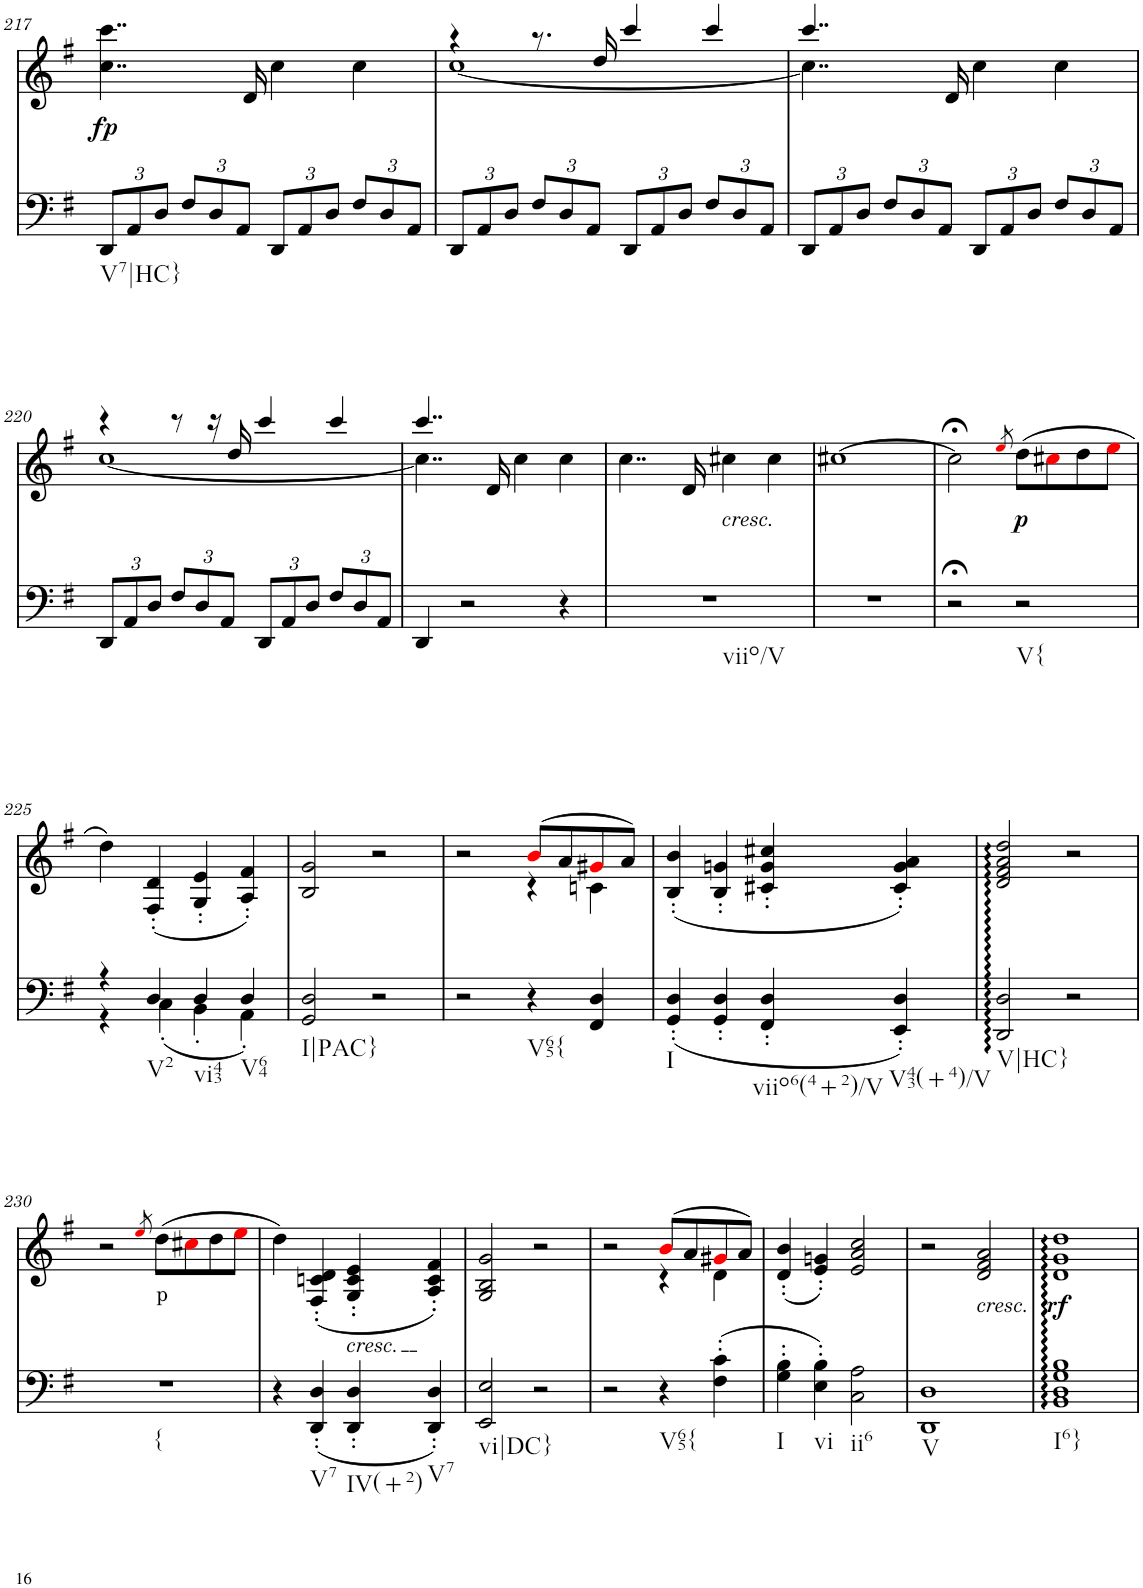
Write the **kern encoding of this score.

**kern	**kern	**text	**dynam
*part2	*part1	*part1	*part1
*staff2	*staff1	*staff1	*staff1
*I"piano	*I"piano	*	*
*I'Pno	*I'Pno	*	*
!!LO:PB:g=z
*clefF4	*clefF4	*	*
*k[f#]	*k[f#]	*	*
*G:	*G:	*	*
*M2/2	*M2/2	*	*
*met(c|)	*met(c|)	*	*
*Xbrackettup	*	*	*
=217	=217	=217	=217
!LO:TX:b:t=V7|HC}	!	!	!
!	!	!LO:LY:b	!LO:DY:b
12DD/L	4..cc\ 4..ccc\	fp	fp
12AA/	.	.	.
12D/J	.	.	.
12F#/L	.	.	.
12D/	.	.	.
12AA/J	.	.	.
.	16d/	.	.
12DD/L	4cc\	.	.
12AA/	.	.	.
12D/J	.	.	.
12F#/L	4cc\	.	.
12D/	.	.	.
12AA/J	.	.	.
=218	=218	=218	=218
*	*^	*	*
12DD/L	4r	[1cc	.	.
12AA/	.	.	.	.
12D/J	.	.	.	.
12F#/L	8.r	.	.	.
12D/	.	.	.	.
12AA/J	.	.	.	.
.	16dd/	.	.	.
12DD/L	4ccc/	.	.	.
12AA/	.	.	.	.
12D/J	.	.	.	.
12F#/L	4ccc/	.	.	.
12D/	.	.	.	.
12AA/J	.	.	.	.
=219	=219	=219	=219	=219
12DD/L	4..ccc/	4..cc\]	.	.
12AA/	.	.	.	.
12D/J	.	.	.	.
12F#/L	.	.	.	.
12D/	.	.	.	.
12AA/J	.	.	.	.
.	2ryy	16d/	.	.
12DD/L	.	4cc\	.	.
12AA/	.	.	.	.
12D/J	.	.	.	.
12F#/L	.	4cc\	.	.
12D/	.	.	.	.
12AA/J	.	.	.	.
.	16ryy	.	.	.
!!LO:LB:g=z	!!
=220	=220	=220	=220	=220
12DD/L	4r	[1cc	.	.
12AA/	.	.	.	.
12D/J	.	.	.	.
12F#/L	8r	.	.	.
12D/	.	.	.	.
.	16r	.	.	.
12AA/J	.	.	.	.
.	16dd/	.	.	.
12DD/L	4ccc/	.	.	.
12AA/	.	.	.	.
12D/J	.	.	.	.
12F#/L	4ccc/	.	.	.
12D/	.	.	.	.
12AA/J	.	.	.	.
=221	=221	=221	=221	=221
4DD/	4..ccc/	4..cc\]	.	.
2r	.	.	.	.
.	2ryy	16d/	.	.
.	.	4cc\	.	.
4r	.	4cc\	.	.
.	16ryy	.	.	.
*	*v	*v	*	*
=222	=222	=222	=222
!LO:TX:b:t=viio/V	!	!	!
1r	4..cc\	.	.
!	!	!LO:LY:b	!
.	16d/	<	.
!	!LO:TX:b:i:t=cresc.	!	!
.	4cc#X\	.	.
.	4cc#\	.	.
=223	=223	=223	=223
1r	[1cc#X	.	.
=224	=224	=224	=224
2r;<	2cc#;<\]	.	.
.	8qeei/	.	.
!LO:TX:b:t=V{	!	!	!
!	!	!LO:LY:b	!LO:DY:b
2r	(8dd\L	p	p
.	8cc#Xi\	.	.
.	8dd\	.	.
.	8eei\J	.	.
!!LO:LB:g=z
=225	=225	=225	=225
*^	*	*	*
4r	4r	4dd\)	.	.
!LO:TX:b:t=V2	!	!	!	!
4D/	(4C'\	(4F#/' 4d/'	.	.
!LO:TX:b:t=vi43	!	!	!	!
4D/	4BB'\	4G/' 4e/'	.	.
!LO:TX:b:t=V64	!	!	!	!
4D/	4AA'\)	4A/' 4f#/')	.	.
=226	=226	=226	=226	=226
!LO:TX:b:t=I|PAC}	!	!	!	!
*v	*v	*	*	*
2GG/ 2D/	2B/ 2g/	.	.
2r	2r	.	.
=227	=227	=227	=227
*	*^	*	*
2r	2r	2ryy	.	.
!LO:TX:b:t=V65{	!	!	!	!
4r	(8bi/L	4r	.	.
.	8a/	.	.	.
4FF#/ 4D/	8g#Xi/	4cn\	.	.
.	8a/J)	.	.	.
*	*v	*v	*	*
=228	=228	=228	=228
!LO:TX:b:t=I	!	!	!
(4GG/' 4D/'	(4B/' 4b/'	.	.
4GG/' 4D/'	4B/' 4gn/'	.	.
!LO:TX:b:t=viio6(4+2)/V	!	!	!
4FF#/' 4D/'	4c#X/' 4g/' 4cc#X/'	.	.
!LO:TX:b:t=V43(+4)/V	!	!	!
4EE/' 4D/')	4c#/' 4g/' 4a/')	.	.
=229	=229	=229	=229
!LO:TX:b:t=V|HC}	!	!	!
2DD/:: 2D/::	2d/:: 2f#/:: 2a/:: 2dd/::	.	.
2r	2r	.	.
!!LO:LB:g=z
=230	=230	=230	=230
!LO:TX:b:t={	!	!	!
1r	2r	.	.
.	8qeei/	.	.
!	!	!LO:LY:b	!
.	(8dd\L	p	.
.	8cc#Xi\	.	.
.	8dd\	.	.
.	8eei\J	.	.
=231	=231	=231	=231
!	!	!LO:LY:b	!
4r	4dd\)	<	.
!LO:TX:b:t=V7	!	!	!
(4DD/' 4D/'	(4F#/' 4cn/' 4d/'	.	.
!	!LO:TX:b:i:t=cresc.	!	!
!LO:TX:b:t=IV(+2)	!	!	!
4DD/' 4D/'	4G/' 4c/' 4e/'	.	.
!LO:TX:b:t=V7	!	!	!
4DD/' 4D/')	4A/' 4c/' 4f#/')	.	.
=232	=232	=232	=232
!LO:TX:b:t=vi|DC}	!	!	!
2EE/ 2E/	2G/ 2B/ 2g/	.	.
2r	2r	.	.
=233	=233	=233	=233
*	*^	*	*
2r	2r	2ryy	.	.
!LO:TX:b:t=V65{	!	!	!	!
4r	(8bi/L	4r	.	.
.	8a/	.	.	.
(4F#\' 4c\'	8g#Xi/	4d\	.	.
.	8a/J)	.	.	.
*	*v	*v	*	*
=234	=234	=234	=234
!LO:TX:b:t=I	!	!	!
4G\' 4B\'	(4d/' 4b/'	.	.
!LO:TX:b:t=vi	!	!	!
4E\' 4B\')	4e/' 4gn/')	.	.
!LO:TX:b:t=ii6	!	!	!
2C\ 2A\	2e/ 2a/ 2cc/	.	.
=235	=235	=235	=235
!LO:TX:b:t=V	!	!	!
1DD 1D	2r	.	.
!	!LO:TX:b:i:t=cresc.	!	!
!	!	!LO:LY:b	!
.	2d/ 2f#/ 2a/	<	.
=236	=236	=236	=236
!LO:TX:b:t=I6}	!	!	!
!	!	!LO:LY:b	!LO:DY:b
1BB:: 1D:: 1G:: 1B::	1d:: 1g:: 1dd::	sf	rf
=	=	=	=
*-	*-	*-	*-
